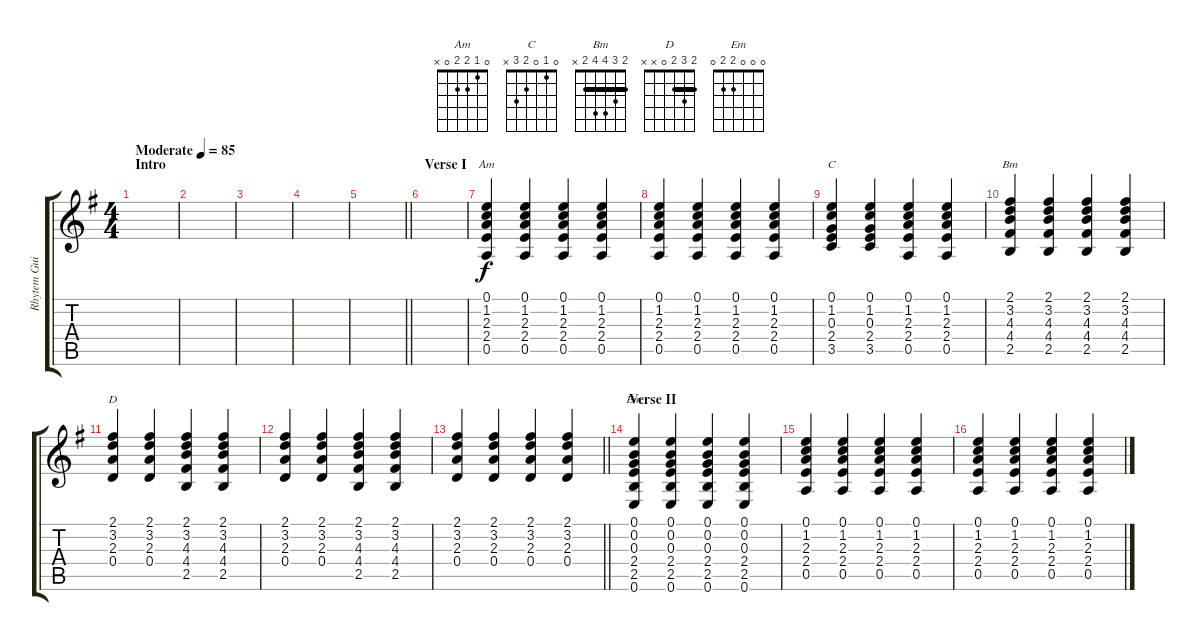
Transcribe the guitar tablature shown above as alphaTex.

\track ("Rhytem Guitar" "Rhytem Gui") {instrument acousticguitarsteel}
\staff {score tabs}
\tuning (E4 B3 G3 D3 A2 E2) {hide}
\chord ("Am" 0 1 2 2 0 x)
\chord ("C" 0 1 0 2 3 x)
\chord ("Bm" 2 3 4 4 2 x) {barre 2}
\chord ("D" 2 3 2 0 x x) {barre 2}
\chord ("Em" 0 0 0 2 2 0)
\ts (4 4)
\section ("" "Intro")
\tempo (85 "Moderate")
\clef g2
\ks g
|
|
|
|
\barLineRight lightlight
|
\section ("" "Verse I")
|
(0.1 1.2 2.3 2.4 0.5).4{ch "Am"} (0.1 1.2 2.3 2.4 0.5).4 (0.1 1.2 2.3 2.4 0.5).4 (0.1 1.2 2.3 2.4 0.5).4 |
(0.1 1.2 2.3 2.4 0.5).4 (0.1 1.2 2.3 2.4 0.5).4 (0.1 1.2 2.3 2.4 0.5).4 (0.1 1.2 2.3 2.4 0.5).4 |
(0.1 1.2 0.3 2.4 3.5).4{ch "C"} (0.1 1.2 0.3 2.4 3.5).4 (0.1 1.2 2.3 2.4 0.5).4 (0.1 1.2 2.3 2.4 0.5).4 |
(2.1 3.2 4.3 4.4 2.5).4{ch "Bm"} (2.1 3.2 4.3 4.4 2.5).4 (2.1 3.2 4.3 4.4 2.5).4 (2.1 3.2 4.3 4.4 2.5).4 |
(2.1 3.2 2.3 0.4).4{ch "D"} (2.1 3.2 2.3 0.4).4 (2.1 3.2 4.3 4.4 2.5).4 (2.1 3.2 4.3 4.4 2.5).4 |
(2.1 3.2 2.3 0.4).4 (2.1 3.2 2.3 0.4).4 (2.1 3.2 4.3 4.4 2.5).4 (2.1 3.2 4.3 4.4 2.5).4 |
\barLineRight lightlight
(2.1 3.2 2.3 0.4).4 (2.1 3.2 2.3 0.4).4 (2.1 3.2 2.3 0.4).4 (2.1 3.2 2.3 0.4).4 |
\section ("" "Verse II")
(0.1 0.2 0.3 2.4 2.5 0.6).4{ch "Em"} (0.1 0.2 0.3 2.4 2.5 0.6).4 (0.1 0.2 0.3 2.4 2.5 0.6).4 (0.1 0.2 0.3 2.4 2.5 0.6).4 |
(0.1 1.2 2.3 2.4 0.5).4 (0.1 1.2 2.3 2.4 0.5).4 (0.1 1.2 2.3 2.4 0.5).4 (0.1 1.2 2.3 2.4 0.5).4 |
(0.1 1.2 2.3 2.4 0.5).4 (0.1 1.2 2.3 2.4 0.5).4 (0.1 1.2 2.3 2.4 0.5).4 (0.1 1.2 2.3 2.4 0.5).4
